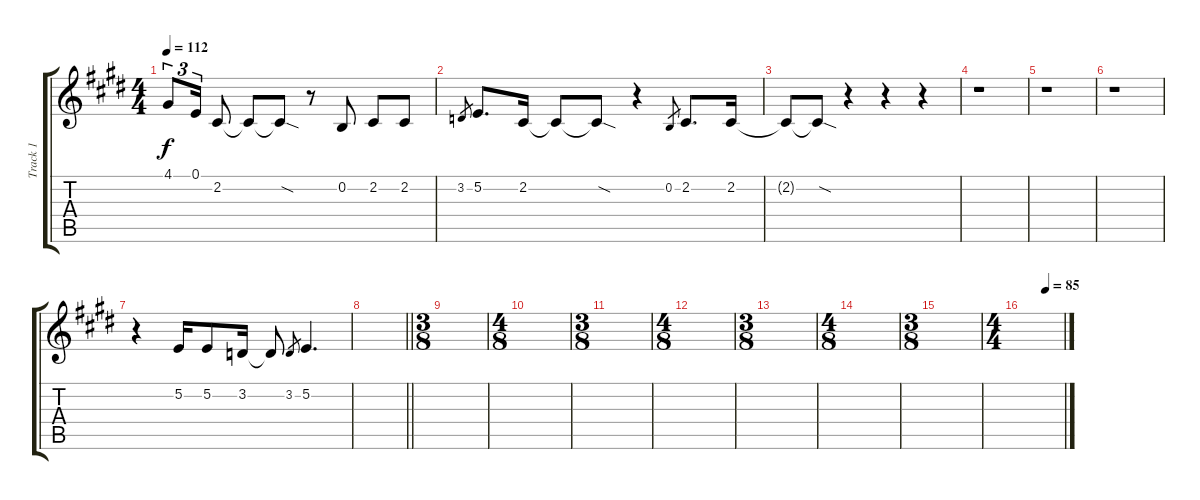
\track ("Track 1" "Track 1") {instrument tenorsax}
\staff {score tabs}
\tuning (E4 B3 G3 D3 A2 E2) {hide}
\ts (4 4)
\tempo 112
\clef g2
\ks e
4.1{t}.8{tu (3 2) dy f} 0.1.16{tu (3 2)} 2.2.8 2.2{t}.8 2.2{sod t}.8 r.8 0.2.8 2.2.8 2.2.8 |
3.2.8{gr} 5.2.8{d} 2.2.16 2.2{t}.8 2.2{sod t}.8 r.4 0.2.8{gr} 2.2.8{d} 2.2.16 |
2.2{t}.8 2.2{sod t}.8 r.4 r.4 r.4 |
r.1 |
r.1 |
r.1 |
r.4 5.2.16 5.2.8 3.2.16 3.2{t}.8 3.2.8{gr} 5.2.4{d} |
\barLineRight lightlight
|
\ts (3 8)
|
\ts (4 8)
|
\ts (3 8)
|
\ts (4 8)
|
\ts (3 8)
|
\ts (4 8)
|
\ts (3 8)
|
\ts (4 4)
\tempo (85 0.5625)
